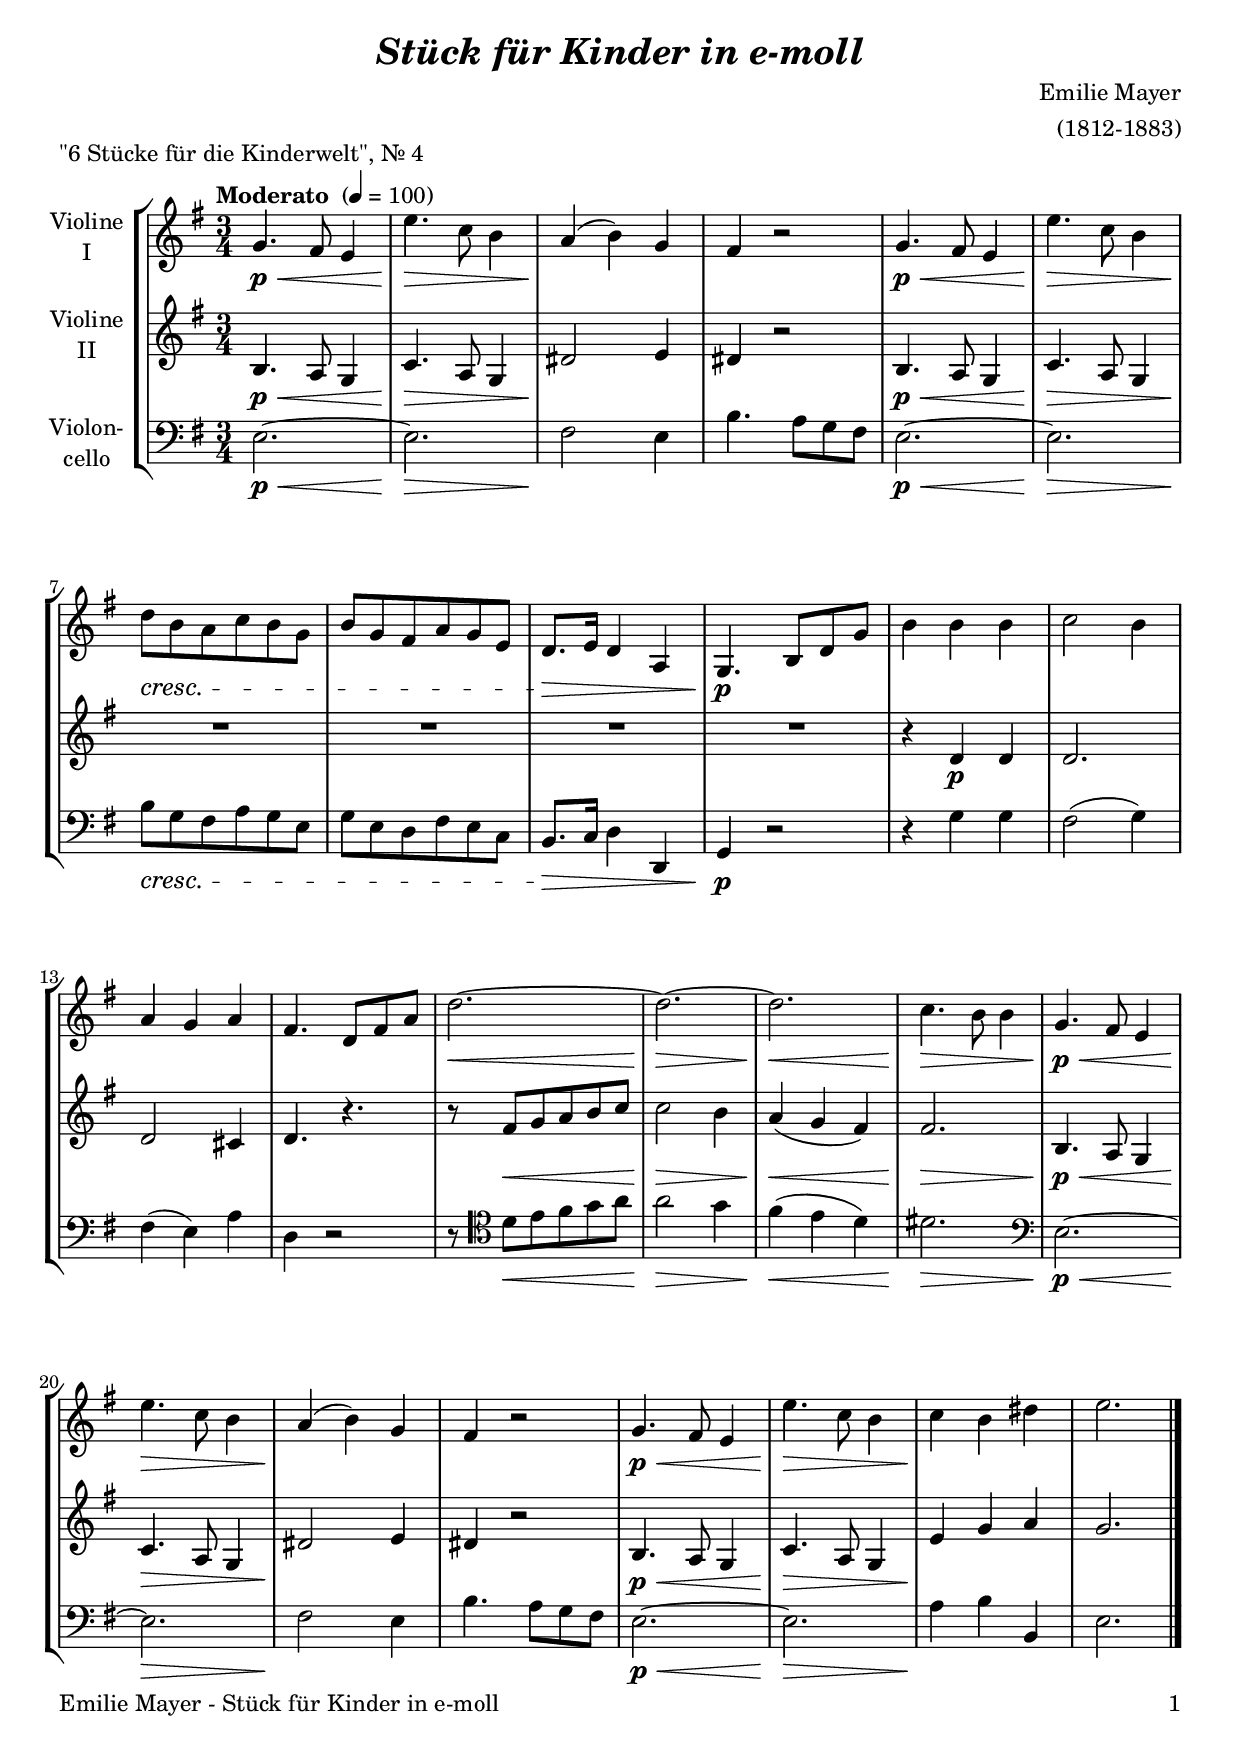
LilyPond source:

\version "2.24.1"
\include "deutsch.ly"

#(set-global-staff-size 20)

\header {
  title     = \markup \bold \italic "Stück für Kinder in e-moll"
  composer  = "Emilie Mayer"
  arranger  = "(1812-1883)"
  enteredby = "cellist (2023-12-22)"
  piece     = "\"6 Stücke für die Kinderwelt\", Nr. 4"
}

voiceconsts = {
 \key e \minor
 \time 3/4
 \clef "treble"
% \numericTimeSignature
 \compressEmptyMeasures
  % Set default beaming for all staves
% \set Timing.beamExceptions = #'()
% \set Timing.baseMoment     = #(ly:make-moment 1 4)
% \set Timing.beatStructure  = #'(1 1 1)
 \tempo "Moderato " 4=100
}

mivl = "violin"
miba = "cello"

va = \relative c'' {
  \voiceconsts

  g4.\p\< fis8 e4
  e'4.\!\> c8 h4
  a(\! h) g
  fis r2
  g4.\p\< fis8 e4
  e'4.\!\> c8 h4
  d8\!\cresc h a c h g
  h g fis a g e

  d8.\> e16 d4 a
  g4.\!\p h8 d g
  h4 h h
  c2 h4
  a g a
  fis4. d8 fis a
  d2.~\<
  d~\!\>
  d\!\<
  c4.\!\> h8 h4

  g4.\!\p\< fis8 e4
  e'4.\!\> c8 h4
  a(\! h) g
  fis r2
  g4.\p\< fis8 e4
  e'4.\!\> c8 h4
  c\! h dis
  e2. \bar "|."
}

vb = \relative c' {
  \voiceconsts

  h4.\p\< a8 g4
  c4.\!\> a8 g4
  dis'2\! e4
  dis r2
  h4.\p\< a8 g4
  c4.\!\> a8 g4
  R2.*4\!
  r4 d'\p d
  d2.
  d2 cis4
  d4. r
  r8 fis\< g a h c
  c2\!\> h4
  a(\!\< g fis)
  fis2.\!\>

  h,4.\!\p\< a8 g4
  c4.\!\> a8 g4
  dis'2\! e4
  dis r2
  h4.\p\< a8 g4
  c4.\!\> a8 g4
  e'\! g a
  g2. \bar "|."
}

vc = \relative c {
  \voiceconsts
  \clef "bass"

  e2.~\p\<
  e\!\>
  fis2\! e4
  h'4. a8 g fis
  e2.~\p\<
  e\!\>
  h'8\!\cresc g fis a g e
  g e d fis e c

  h8.\> c16 d4 d,
  g\!\p r2
  r4 g' g
  fis2( g4)
  fis( e) a
  d, r2
  r8  \clef"tenor" d'\< e fis g a
  a2\!\> g4
  fis(\!\< e d)
  dis2.\!\> \clef "bass"
  
  e,~\!\p\<
  e\!\>
  fis2\! e4
  h'4. a8 g fis
  e2.~\p\<
  e\!\>
  a4\! h h,
  e2. \bar "|."
}


music = \new StaffGroup <<
      \new Staff {
        \set Staff.midiInstrument = \mivl
        \set Staff.instrumentName = \markup \center-column { "Violine" "I" }
        \transpose e e { \va }
      }
      
      \new Staff {
        \set Staff.midiInstrument = \mivl
        \set Staff.instrumentName = \markup \center-column { "Violine" "II" }
        \transpose e e { \vb }
      }
      
      \new Staff {
        \set Staff.midiInstrument = \miba
        \set Staff.instrumentName = \markup \center-column { "Violon-" "cello" }
        \transpose e e { \vc }
      }
>>

\book {
  \paper {
    print-page-number = ##t
    print-first-page-number = ##t
    ragged-last-bottom = ##f
    oddHeaderMarkup = \markup \null
    evenHeaderMarkup = \markup \null
    oddFooterMarkup = \markup {
      \fill-line {
        \if \should-print-page-number
        "Emilie Mayer - Stück für Kinder in e-moll" \fromproperty #'page:page-number-string
      }
    }
    evenFooterMarkup = \oddFooterMarkup
  } \score {
    \music
    \layout {}
  }

  \score {
    \unfoldRepeats \music

    \midi {
      \context {
        \Score
      }
    }
  }
}